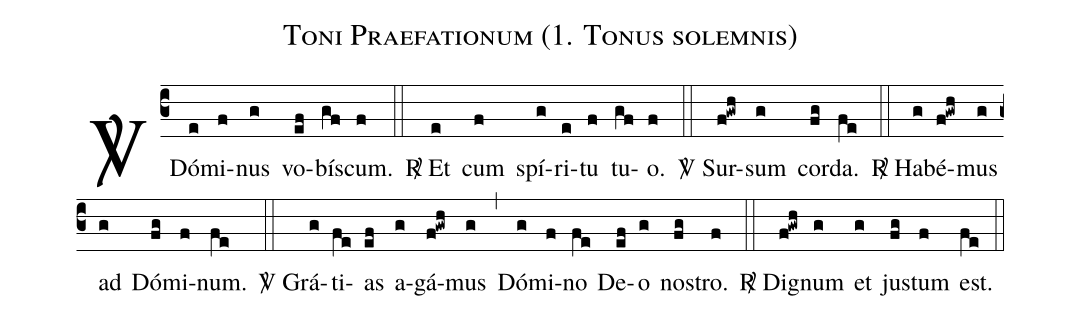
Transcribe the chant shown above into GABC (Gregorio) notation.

name:Toni Praefationum (1. Tonus solemnis);
%%
(c3) <sp>V/</sp> Dó(e)mi(f)nus(g) vo(ef)bís(gf)cum.(f) (::)
<sp>R/</sp> Et(e) cum(f) spí(g)ri(e)tu(f) tu(gf)o.(f) (::)
<sp>V/</sp> Sur(f!gwh)sum(g) cor(fg)da.(fe) (::)
<sp>R/</sp> Ha(g)bé(f!gwh)mus(g) ad(g) Dó(fg)mi(f)num.(fe) (::)
<sp>V/</sp> Grá(g)ti(fe)as(ef) a(g)gá(f!gwh)mus(g) (,)
Dó(g)mi(f)no(fe) De(ef)o(g) nos(fg)tro.(f) (::)
<sp>R/</sp> Di(f!gwh)gnum(g) et(g) jus(fg)tum(f) est.(fe) (::)
